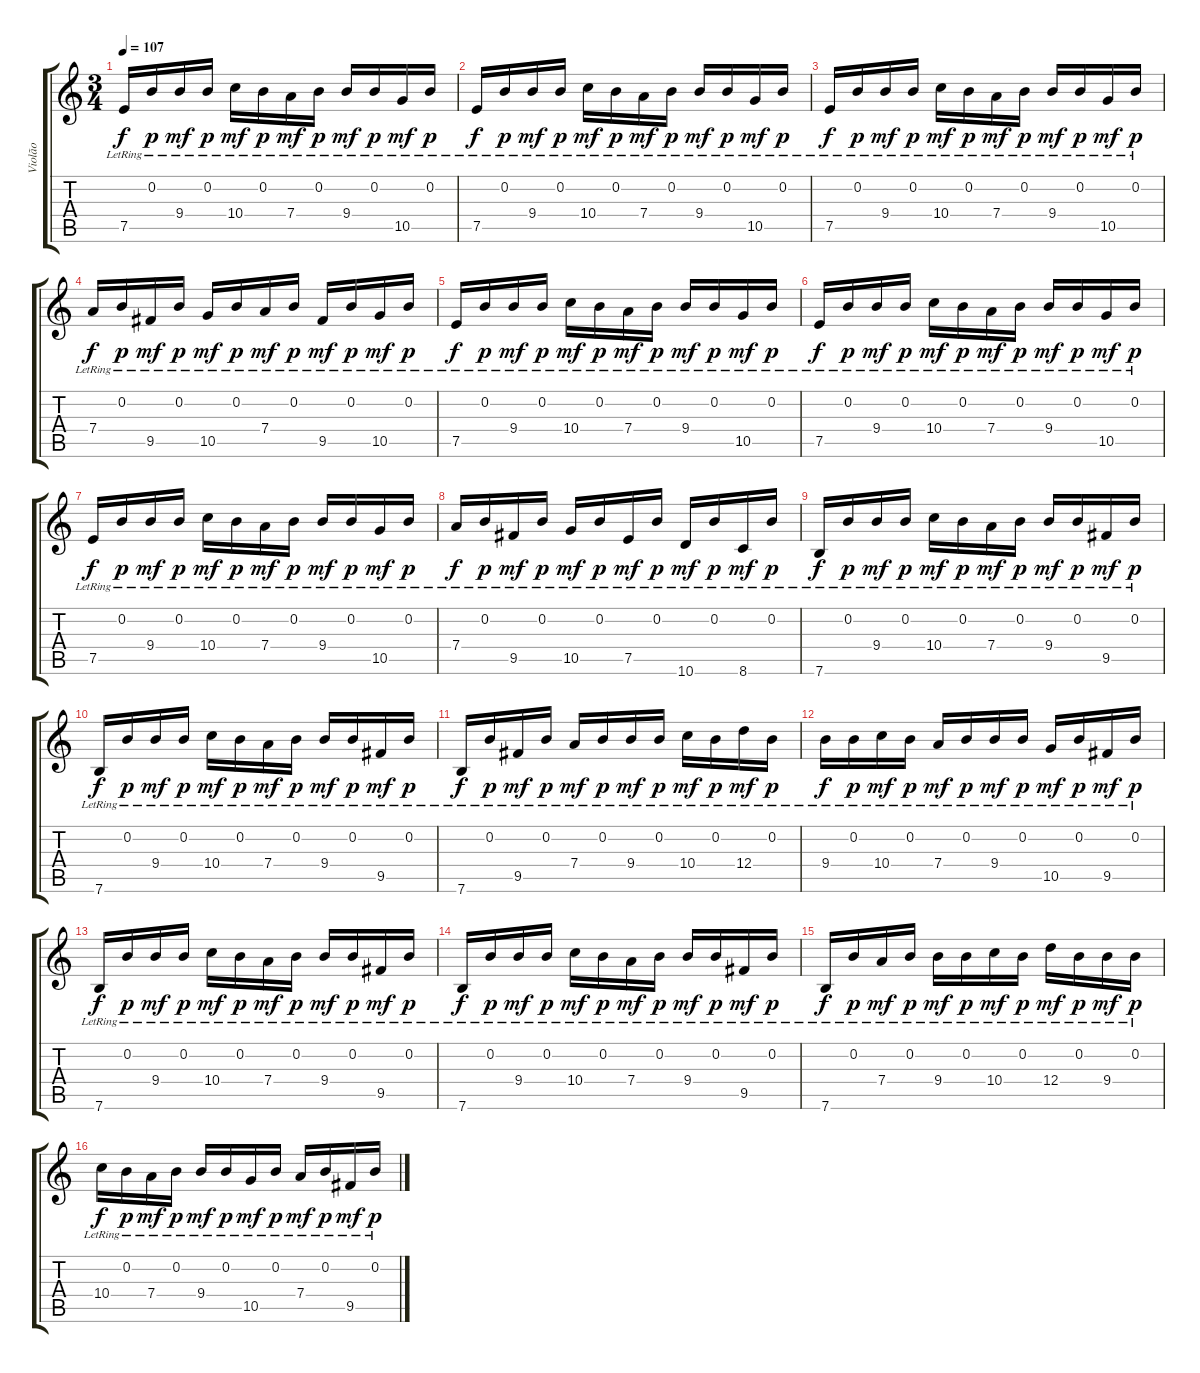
\track ("Violão" "Violão") {instrument acousticguitarnylon}
\staff {score tabs}
\tuning (E4 B3 G3 D3 A2 E2) {hide}
\ts (3 4)
\tempo 107
\clef g2
\ks c
7.5{lr}.16{dy f instrument acousticguitarnylon} 0.2{lr}.16{dy p} 9.4{lr}.16{dy mf} 0.2{lr}.16{dy p} 10.4{lr}.16{dy mf} 0.2{lr}.16{dy p} 7.4{lr}.16{dy mf} 0.2{lr}.16{dy p} 9.4{lr}.16{dy mf} 0.2{lr}.16{dy p} 10.5{lr}.16{dy mf} 0.2{lr}.16{dy p} |
7.5{lr}.16{dy f} 0.2{lr}.16{dy p} 9.4{lr}.16{dy mf} 0.2{lr}.16{dy p} 10.4{lr}.16{dy mf} 0.2{lr}.16{dy p} 7.4{lr}.16{dy mf} 0.2{lr}.16{dy p} 9.4{lr}.16{dy mf} 0.2{lr}.16{dy p} 10.5{lr}.16{dy mf} 0.2{lr}.16{dy p} |
7.5{lr}.16{dy f} 0.2{lr}.16{dy p} 9.4{lr}.16{dy mf} 0.2{lr}.16{dy p} 10.4{lr}.16{dy mf} 0.2{lr}.16{dy p} 7.4{lr}.16{dy mf} 0.2{lr}.16{dy p} 9.4{lr}.16{dy mf} 0.2{lr}.16{dy p} 10.5{lr}.16{dy mf} 0.2{lr}.16{dy p} |
7.4{lr}.16{dy f} 0.2{lr}.16{dy p} 9.5{lr}.16{dy mf} 0.2{lr}.16{dy p} 10.5{lr}.16{dy mf} 0.2{lr}.16{dy p} 7.4{lr}.16{dy mf} 0.2{lr}.16{dy p} 9.5{lr}.16{dy mf} 0.2{lr}.16{dy p} 10.5{lr}.16{dy mf} 0.2{lr}.16{dy p} |
7.5{lr}.16{dy f} 0.2{lr}.16{dy p} 9.4{lr}.16{dy mf} 0.2{lr}.16{dy p} 10.4{lr}.16{dy mf} 0.2{lr}.16{dy p} 7.4{lr}.16{dy mf} 0.2{lr}.16{dy p} 9.4{lr}.16{dy mf} 0.2{lr}.16{dy p} 10.5{lr}.16{dy mf} 0.2{lr}.16{dy p} |
7.5{lr}.16{dy f} 0.2{lr}.16{dy p} 9.4{lr}.16{dy mf} 0.2{lr}.16{dy p} 10.4{lr}.16{dy mf} 0.2{lr}.16{dy p} 7.4{lr}.16{dy mf} 0.2{lr}.16{dy p} 9.4{lr}.16{dy mf} 0.2{lr}.16{dy p} 10.5{lr}.16{dy mf} 0.2{lr}.16{dy p} |
7.5{lr}.16{dy f} 0.2{lr}.16{dy p} 9.4{lr}.16{dy mf} 0.2{lr}.16{dy p} 10.4{lr}.16{dy mf} 0.2{lr}.16{dy p} 7.4{lr}.16{dy mf} 0.2{lr}.16{dy p} 9.4{lr}.16{dy mf} 0.2{lr}.16{dy p} 10.5{lr}.16{dy mf} 0.2{lr}.16{dy p} |
7.4{lr}.16{dy f} 0.2{lr}.16{dy p} 9.5{lr}.16{dy mf} 0.2{lr}.16{dy p} 10.5{lr}.16{dy mf} 0.2{lr}.16{dy p} 7.5{lr}.16{dy mf} 0.2{lr}.16{dy p} 10.6{lr}.16{dy mf} 0.2{lr}.16{dy p} 8.6{lr}.16{dy mf} 0.2{lr}.16{dy p} |
7.6{lr}.16{dy f} 0.2{lr}.16{dy p} 9.4{lr}.16{dy mf} 0.2{lr}.16{dy p} 10.4{lr}.16{dy mf} 0.2{lr}.16{dy p} 7.4{lr}.16{dy mf} 0.2{lr}.16{dy p} 9.4{lr}.16{dy mf} 0.2{lr}.16{dy p} 9.5{lr}.16{dy mf} 0.2{lr}.16{dy p} |
7.6{lr}.16{dy f} 0.2{lr}.16{dy p} 9.4{lr}.16{dy mf} 0.2{lr}.16{dy p} 10.4{lr}.16{dy mf} 0.2{lr}.16{dy p} 7.4{lr}.16{dy mf} 0.2{lr}.16{dy p} 9.4{lr}.16{dy mf} 0.2{lr}.16{dy p} 9.5{lr}.16{dy mf} 0.2{lr}.16{dy p} |
7.6{lr}.16{dy f} 0.2{lr}.16{dy p} 9.5{lr}.16{dy mf} 0.2{lr}.16{dy p} 7.4{lr}.16{dy mf} 0.2{lr}.16{dy p} 9.4{lr}.16{dy mf} 0.2{lr}.16{dy p} 10.4{lr}.16{dy mf} 0.2{lr}.16{dy p} 12.4{lr}.16{dy mf} 0.2{lr}.16{dy p} |
9.4{lr}.16{dy f} 0.2{lr}.16{dy p} 10.4{lr}.16{dy mf} 0.2{lr}.16{dy p} 7.4{lr}.16{dy mf} 0.2{lr}.16{dy p} 9.4{lr}.16{dy mf} 0.2{lr}.16{dy p} 10.5{lr}.16{dy mf} 0.2{lr}.16{dy p} 9.5{lr}.16{dy mf} 0.2{lr}.16{dy p} |
7.6{lr}.16{dy f} 0.2{lr}.16{dy p} 9.4{lr}.16{dy mf} 0.2{lr}.16{dy p} 10.4{lr}.16{dy mf} 0.2{lr}.16{dy p} 7.4{lr}.16{dy mf} 0.2{lr}.16{dy p} 9.4{lr}.16{dy mf} 0.2{lr}.16{dy p} 9.5{lr}.16{dy mf} 0.2{lr}.16{dy p} |
7.6{lr}.16{dy f} 0.2{lr}.16{dy p} 9.4{lr}.16{dy mf} 0.2{lr}.16{dy p} 10.4{lr}.16{dy mf} 0.2{lr}.16{dy p} 7.4{lr}.16{dy mf} 0.2{lr}.16{dy p} 9.4{lr}.16{dy mf} 0.2{lr}.16{dy p} 9.5{lr}.16{dy mf} 0.2{lr}.16{dy p} |
7.6{lr}.16{dy f} 0.2{lr}.16{dy p} 7.4{lr}.16{dy mf} 0.2{lr}.16{dy p} 9.4{lr}.16{dy mf} 0.2{lr}.16{dy p} 10.4{lr}.16{dy mf} 0.2{lr}.16{dy p} 12.4{lr}.16{dy mf} 0.2{lr}.16{dy p} 9.4{lr}.16{dy mf} 0.2{lr}.16{dy p} |
10.4{lr}.16{dy f} 0.2{lr}.16{dy p} 7.4{lr}.16{dy mf} 0.2{lr}.16{dy p} 9.4{lr}.16{dy mf} 0.2{lr}.16{dy p} 10.5{lr}.16{dy mf} 0.2{lr}.16{dy p} 7.4{lr}.16{dy mf} 0.2{lr}.16{dy p} 9.5{lr}.16{dy mf} 0.2{lr}.16{dy p}
